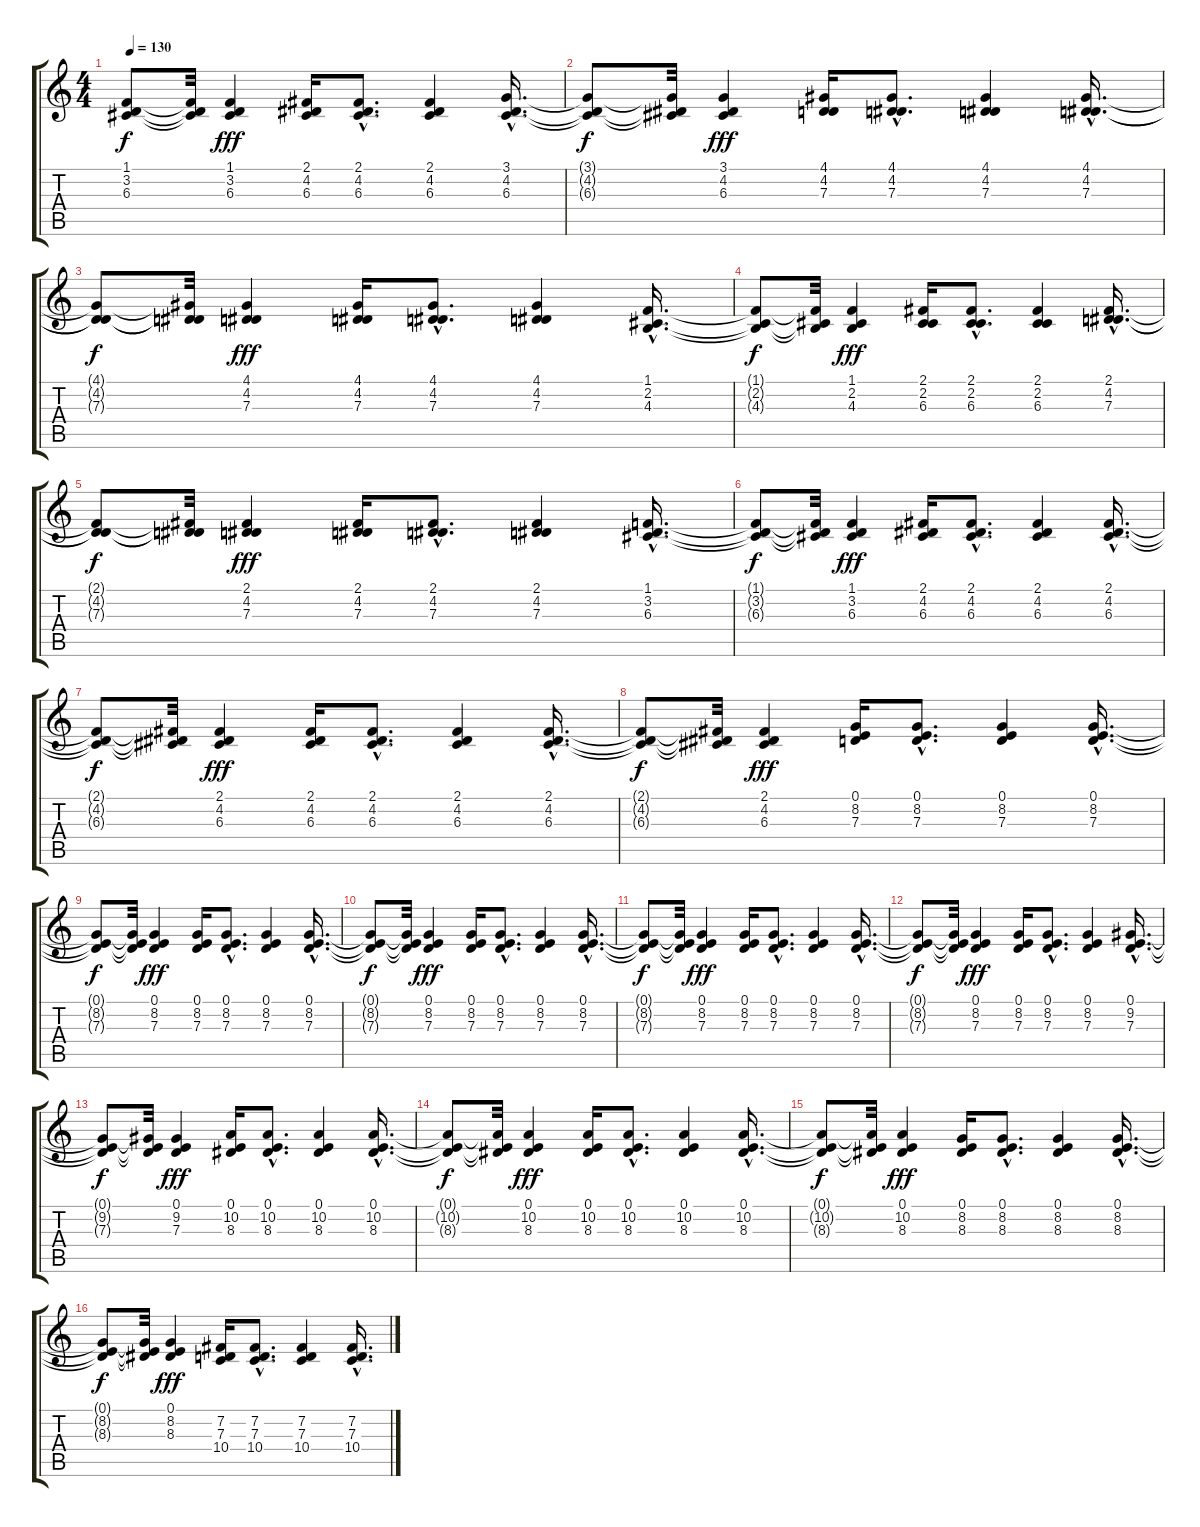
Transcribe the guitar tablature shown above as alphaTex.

\track "" {instrument acousticgrandpiano}
\staff {score tabs}
\tuning (E4 B3 G3 D3 A2 E2) {hide}
\ts (4 4)
\tempo 130
\clef g2
\ks c
(1.1{t} 3.2{t} 6.3{t}).8{dy f} (1.1{t} 3.2{t} 6.3{t}).32 (1.1 3.2 6.3).4{dy fff volume 16} (2.1 4.2 6.3).16{volume 16} (2.1{hac} 4.2{hac} 6.3{hac}).8{d} (2.1 4.2 6.3).4{volume 16} (3.1{hac} 4.2{hac} 6.3{hac}).16{d volume 16} |
(3.1{t} 4.2{t} 6.3{t}).8{dy f} (3.1{t} 4.2{t} 6.3{t}).32 (3.1 4.2 6.3).4{dy fff volume 16} (4.1 4.2 7.3).16{volume 16} (4.1{hac} 4.2{hac} 7.3{hac}).8{d} (4.1 4.2 7.3).4{volume 16} (4.1{hac} 4.2{hac} 7.3{hac}).16{d volume 16} |
(4.1{t} 4.2{t} 7.3{t}).8{dy f} (4.1{t} 4.2{t} 7.3{t}).32 (4.1 4.2 7.3).4{dy fff volume 16} (4.1 4.2 7.3).16{volume 16} (4.1{hac} 4.2{hac} 7.3{hac}).8{d} (4.1 4.2 7.3).4{volume 16} (1.1{hac} 2.2{hac} 4.3{hac}).16{d volume 16} |
(1.1{t} 2.2{t} 4.3{t}).8{dy f} (1.1{t} 2.2{t} 4.3{t}).32 (1.1 2.2 4.3).4{dy fff volume 16} (2.1 2.2 6.3).16{volume 16} (2.1{hac} 2.2{hac} 6.3{hac}).8{d} (2.1 2.2 6.3).4{volume 16} (2.1{hac} 4.2{hac} 7.3{hac}).16{d volume 16} |
(2.1{t} 4.2{t} 7.3{t}).8{dy f} (2.1{t} 4.2{t} 7.3{t}).32 (2.1 4.2 7.3).4{dy fff volume 16} (2.1 4.2 7.3).16{volume 16} (2.1{hac} 4.2{hac} 7.3{hac}).8{d} (2.1 4.2 7.3).4{volume 16} (1.1{hac} 3.2{hac} 6.3{hac}).16{d volume 16} |
(1.1{t} 3.2{t} 6.3{t}).8{dy f} (1.1{t} 3.2{t} 6.3{t}).32 (1.1 3.2 6.3).4{dy fff volume 16} (2.1 4.2 6.3).16{volume 16} (2.1{hac} 4.2{hac} 6.3{hac}).8{d} (2.1 4.2 6.3).4{volume 16} (2.1{hac} 4.2{hac} 6.3{hac}).16{d volume 16} |
(2.1{t} 4.2{t} 6.3{t}).8{dy f} (2.1{t} 4.2{t} 6.3{t}).32 (2.1 4.2 6.3).4{dy fff volume 16} (2.1 4.2 6.3).16{volume 16} (2.1{hac} 4.2{hac} 6.3{hac}).8{d} (2.1 4.2 6.3).4{volume 16} (2.1{hac} 4.2{hac} 6.3{hac}).16{d volume 16} |
(2.1{t} 4.2{t} 6.3{t}).8{dy f} (2.1{t} 4.2{t} 6.3{t}).32 (2.1 4.2 6.3).4{dy fff volume 16} (0.1 8.2 7.3).16{volume 16} (0.1{hac} 8.2{hac} 7.3{hac}).8{d} (0.1 8.2 7.3).4{volume 16} (0.1{hac} 8.2{hac} 7.3{hac}).16{d volume 16} |
(0.1{t} 8.2{t} 7.3{t}).8{dy f} (0.1{t} 8.2{t} 7.3{t}).32 (0.1 8.2 7.3).4{dy fff volume 16} (0.1 8.2 7.3).16{volume 16} (0.1{hac} 8.2{hac} 7.3{hac}).8{d} (0.1 8.2 7.3).4{volume 16} (0.1{hac} 8.2{hac} 7.3{hac}).16{d volume 16} |
(0.1{t} 8.2{t} 7.3{t}).8{dy f} (0.1{t} 8.2{t} 7.3{t}).32 (0.1 8.2 7.3).4{dy fff volume 16} (0.1 8.2 7.3).16{volume 16} (0.1{hac} 8.2{hac} 7.3{hac}).8{d} (0.1 8.2 7.3).4{volume 16} (0.1{hac} 8.2{hac} 7.3{hac}).16{d volume 16} |
(0.1{t} 8.2{t} 7.3{t}).8{dy f} (0.1{t} 8.2{t} 7.3{t}).32 (0.1 8.2 7.3).4{dy fff volume 16} (0.1 8.2 7.3).16{volume 16} (0.1{hac} 8.2{hac} 7.3{hac}).8{d} (0.1 8.2 7.3).4{volume 16} (0.1{hac} 8.2{hac} 7.3{hac}).16{d volume 16} |
(0.1{t} 8.2{t} 7.3{t}).8{dy f} (0.1{t} 8.2{t} 7.3{t}).32 (0.1 8.2 7.3).4{dy fff volume 16} (0.1 8.2 7.3).16{volume 16} (0.1{hac} 8.2{hac} 7.3{hac}).8{d} (0.1 8.2 7.3).4{volume 16} (0.1{hac} 9.2{hac} 7.3{hac}).16{d volume 16} |
(0.1{t} 9.2{t} 7.3{t}).8{dy f} (0.1{t} 9.2{t} 7.3{t}).32 (0.1 9.2 7.3).4{dy fff volume 16} (0.1 10.2 8.3).16{volume 16} (0.1{hac} 10.2{hac} 8.3{hac}).8{d} (0.1 10.2 8.3).4{volume 16} (0.1{hac} 10.2{hac} 8.3{hac}).16{d volume 16} |
(0.1{t} 10.2{t} 8.3{t}).8{dy f} (0.1{t} 10.2{t} 8.3{t}).32 (0.1 10.2 8.3).4{dy fff volume 16} (0.1 10.2 8.3).16{volume 16} (0.1{hac} 10.2{hac} 8.3{hac}).8{d} (0.1 10.2 8.3).4{volume 16} (0.1{hac} 10.2{hac} 8.3{hac}).16{d volume 16} |
(0.1{t} 10.2{t} 8.3{t}).8{dy f} (0.1{t} 10.2{t} 8.3{t}).32 (0.1 10.2 8.3).4{dy fff volume 16} (0.1 8.2 8.3).16{volume 16} (0.1{hac} 8.2{hac} 8.3{hac}).8{d} (0.1 8.2 8.3).4{volume 16} (0.1{hac} 8.2{hac} 8.3{hac}).16{d volume 16} |
(0.1{t} 8.2{t} 8.3{t}).8{dy f} (0.1{t} 8.2{t} 8.3{t}).32 (0.1 8.2 8.3).4{dy fff volume 16} (7.2 7.3 10.4).16{volume 16} (7.2{hac} 7.3{hac} 10.4{hac}).8{d} (7.2 7.3 10.4).4{volume 16} (7.2{hac} 7.3{hac} 10.4{hac}).16{d volume 16}
